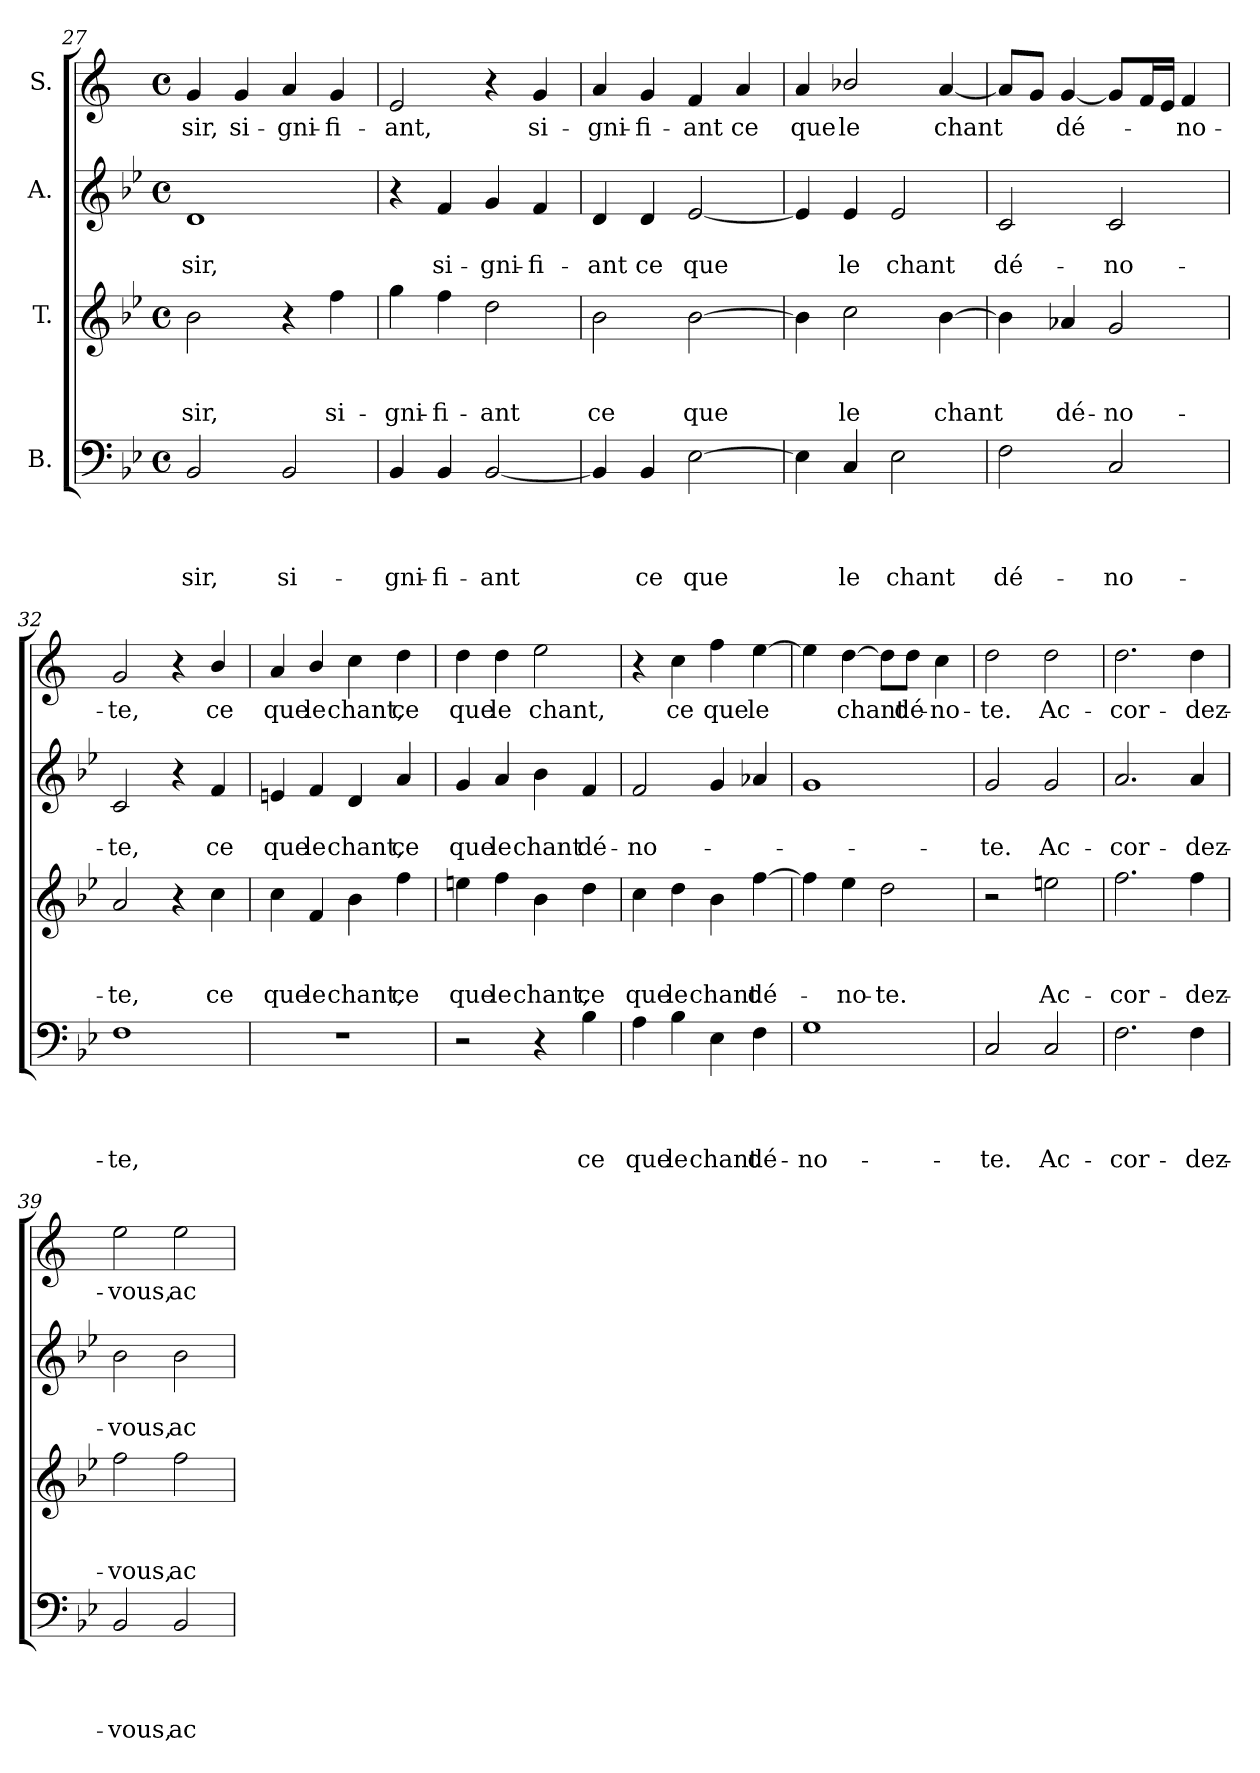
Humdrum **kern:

**kern	**text	**text	**text	**text	**kern	**text	**text	**text	**kern	**text	**text	**kern	**text
*part4	*part4	*part4	*part4	*part4	*part3	*part3	*part3	*part3	*part2	*part2	*part2	*part1	*part1
*staff4	*staff4	*staff4	*staff4	*staff4	*staff3	*staff3	*staff3	*staff3	*staff2	*staff2	*staff2	*staff1	*staff1
*I"B.	*	*	*	*	*I"T.	*	*	*	*I"A.	*	*	*I"S.	*
*clefF4	*	*	*	*	*clefG2	*	*	*	*clefG2	*	*	*clefG2	*
*	*	*	*	*	*	*	*	*	*	*	*	*ITrd1c2	*
*k[b-e-]	*	*	*	*	*k[b-e-]	*	*	*	*k[b-e-]	*	*	*k[b-e-]	*
*B-:	*	*	*	*	*B-:	*	*	*	*B-:	*	*	*B-:	*
*M4/4	*	*	*	*	*M4/4	*	*	*	*M4/4	*	*	*M4/4	*
*met(c)	*	*	*	*	*met(c)	*	*	*	*met(c)	*	*	*met(c)	*
=27	=27	=27	=27	=27	=27	=27	=27	=27	=27	=27	=27	=27	=27
2BB-/	.	.	.	-sir,	2b-\	.	.	-sir,	1d	.	-sir,	4f/	-sir,
.	.	.	.	.	.	.	.	.	.	.	.	4f/	si-
2BB-/	.	.	.	si-	4r	.	.	.	.	.	.	4g/	-gni-
.	.	.	.	.	4ff\	.	.	si-	.	.	.	4f/	-fi-
=28	=28	=28	=28	=28	=28	=28	=28	=28	=28	=28	=28	=28	=28
4BB-/	.	.	.	-gni-	4gg\	.	.	-gni-	4r	.	.	2d/	-ant,
4BB-/	.	.	.	-fi-	4ff\	.	.	-fi-	4f/	.	si-	.	.
[2BB-/	.	.	.	-ant	2dd\	.	.	-ant	4g/	.	-gni-	4r	.
.	.	.	.	.	.	.	.	.	4f/	.	-fi-	4f/	si-
=29	=29	=29	=29	=29	=29	=29	=29	=29	=29	=29	=29	=29	=29
4BB-/]	.	.	.	.	2b-\	.	.	ce	4d/	.	-ant	4g/	-gni-
4BB-/	.	.	.	ce	.	.	.	.	4d/	.	ce	4f/	-fi-
[2E-\	.	.	.	que	[2b-\	.	.	que	[2e-/	.	que	4e-/	-ant
.	.	.	.	.	.	.	.	.	.	.	.	4g/	ce
=30	=30	=30	=30	=30	=30	=30	=30	=30	=30	=30	=30	=30	=30
4E-\]	.	.	.	.	4b-\]	.	.	.	4e-/]	.	.	4g/	que
4C/	.	.	.	le	2cc\	.	.	le	4e-/	.	le	2a-X/	le
2E-\	.	.	.	chant	.	.	.	.	2e-/	.	chant	.	.
.	.	.	.	.	[4b-\	.	.	chant	.	.	.	[4g/	chant
=31	=31	=31	=31	=31	=31	=31	=31	=31	=31	=31	=31	=31	=31
2F\	.	.	.	dé-	4b-\]	.	.	.	2c/	.	dé-	8g/L]	.
.	.	.	.	.	.	.	.	.	.	.	.	8f/J	.
.	.	.	.	.	4a-X/	.	.	dé-	.	.	.	[4f/	dé-
2C/	.	.	.	-no-	2g/	.	.	-no-	2c/	.	-no-	8f/L]	.
.	.	.	.	.	.	.	.	.	.	.	.	16e-/L	.
.	.	.	.	.	.	.	.	.	.	.	.	16d/JJ	.
.	.	.	.	.	.	.	.	.	.	.	.	4e-/	-no-
=32	=32	=32	=32	=32	=32	=32	=32	=32	=32	=32	=32	=32	=32
1F	.	.	.	-te,	2a/	.	.	-te,	2c/	.	-te,	2f/	-te,
.	.	.	.	.	4r	.	.	.	4r	.	.	4r	.
.	.	.	.	.	4cc\	.	.	ce	4f/	.	ce	4a/	ce
=33	=33	=33	=33	=33	=33	=33	=33	=33	=33	=33	=33	=33	=33
1r	.	.	.	.	4cc\	.	.	que	4en/	.	que	4g/	que
.	.	.	.	.	4f/	.	.	le	4f/	.	le	4a/	le
.	.	.	.	.	4b-\	.	.	chant,	4d/	.	chant,	4b-\	chant,
.	.	.	.	.	4ff\	.	.	ce	4a/	.	ce	4cc\	ce
!!LO:LB:g=z
=34	=34	=34	=34	=34	=34	=34	=34	=34	=34	=34	=34	=34	=34
2r	.	.	.	.	4een\	.	.	que	4g/	.	que	4cc\	que
.	.	.	.	.	4ff\	.	.	le	4a/	.	le	4cc\	le
4r	.	.	.	.	4b-\	.	.	chant,	4b-\	.	chant	2dd\	chant,
4B-\	.	.	.	ce	4dd\	.	.	ce	4f/	.	dé-	.	.
=35	=35	=35	=35	=35	=35	=35	=35	=35	=35	=35	=35	=35	=35
4A\	.	.	.	que	4cc\	.	.	que	2f/	.	-no-	4r	.
4B-\	.	.	.	le	4dd\	.	.	le	.	.	.	4b-\	ce
4E-\	.	.	.	chant	4b-\	.	.	chant	4g/	.	.	4ee-\	que
4F\	.	.	.	dé-	[4ff\	.	.	dé-	4a-X/	.	.	[4dd\	le
=36	=36	=36	=36	=36	=36	=36	=36	=36	=36	=36	=36	=36	=36
1G	.	.	.	-no-	4ff\]	.	.	.	1g	.	.	4dd\]	.
.	.	.	.	.	4ee-\	.	.	-no-	.	.	.	[4cc\	chant
.	.	.	.	.	2dd\	.	.	-te.	.	.	.	8cc\L]	.
.	.	.	.	.	.	.	.	.	.	.	.	8cc\J	dé-
.	.	.	.	.	.	.	.	.	.	.	.	4b-\	-no-
=37	=37	=37	=37	=37	=37	=37	=37	=37	=37	=37	=37	=37	=37
2C/	.	.	.	-te.	2r	.	.	.	2g/	.	-te.	2cc\	-te.
2C/	.	.	.	Ac-	2een\	.	.	Ac-	2g/	.	Ac-	2cc\	Ac-
=38	=38	=38	=38	=38	=38	=38	=38	=38	=38	=38	=38	=38	=38
2.F\	.	.	.	-cor-	2.ff\	.	.	-cor-	2.a/	.	-cor-	2.cc\	-cor-
4F\	.	.	.	-dez-	4ff\	.	.	-dez-	4a/	.	-dez-	4cc\	-dez-
=39	=39	=39	=39	=39	=39	=39	=39	=39	=39	=39	=39	=39	=39
2BB-/	.	.	.	-vous,	2ff\	.	.	-vous,	2b-\	.	-vous,	2dd\	-vous,
2BB-/	.	.	.	ac-	2ff\	.	.	ac-	2b-\	.	ac-	2dd\	ac-
=	=	=	=	=	=	=	=	=	=	=	=	=	=
*-	*-	*-	*-	*-	*-	*-	*-	*-	*-	*-	*-	*-	*-
